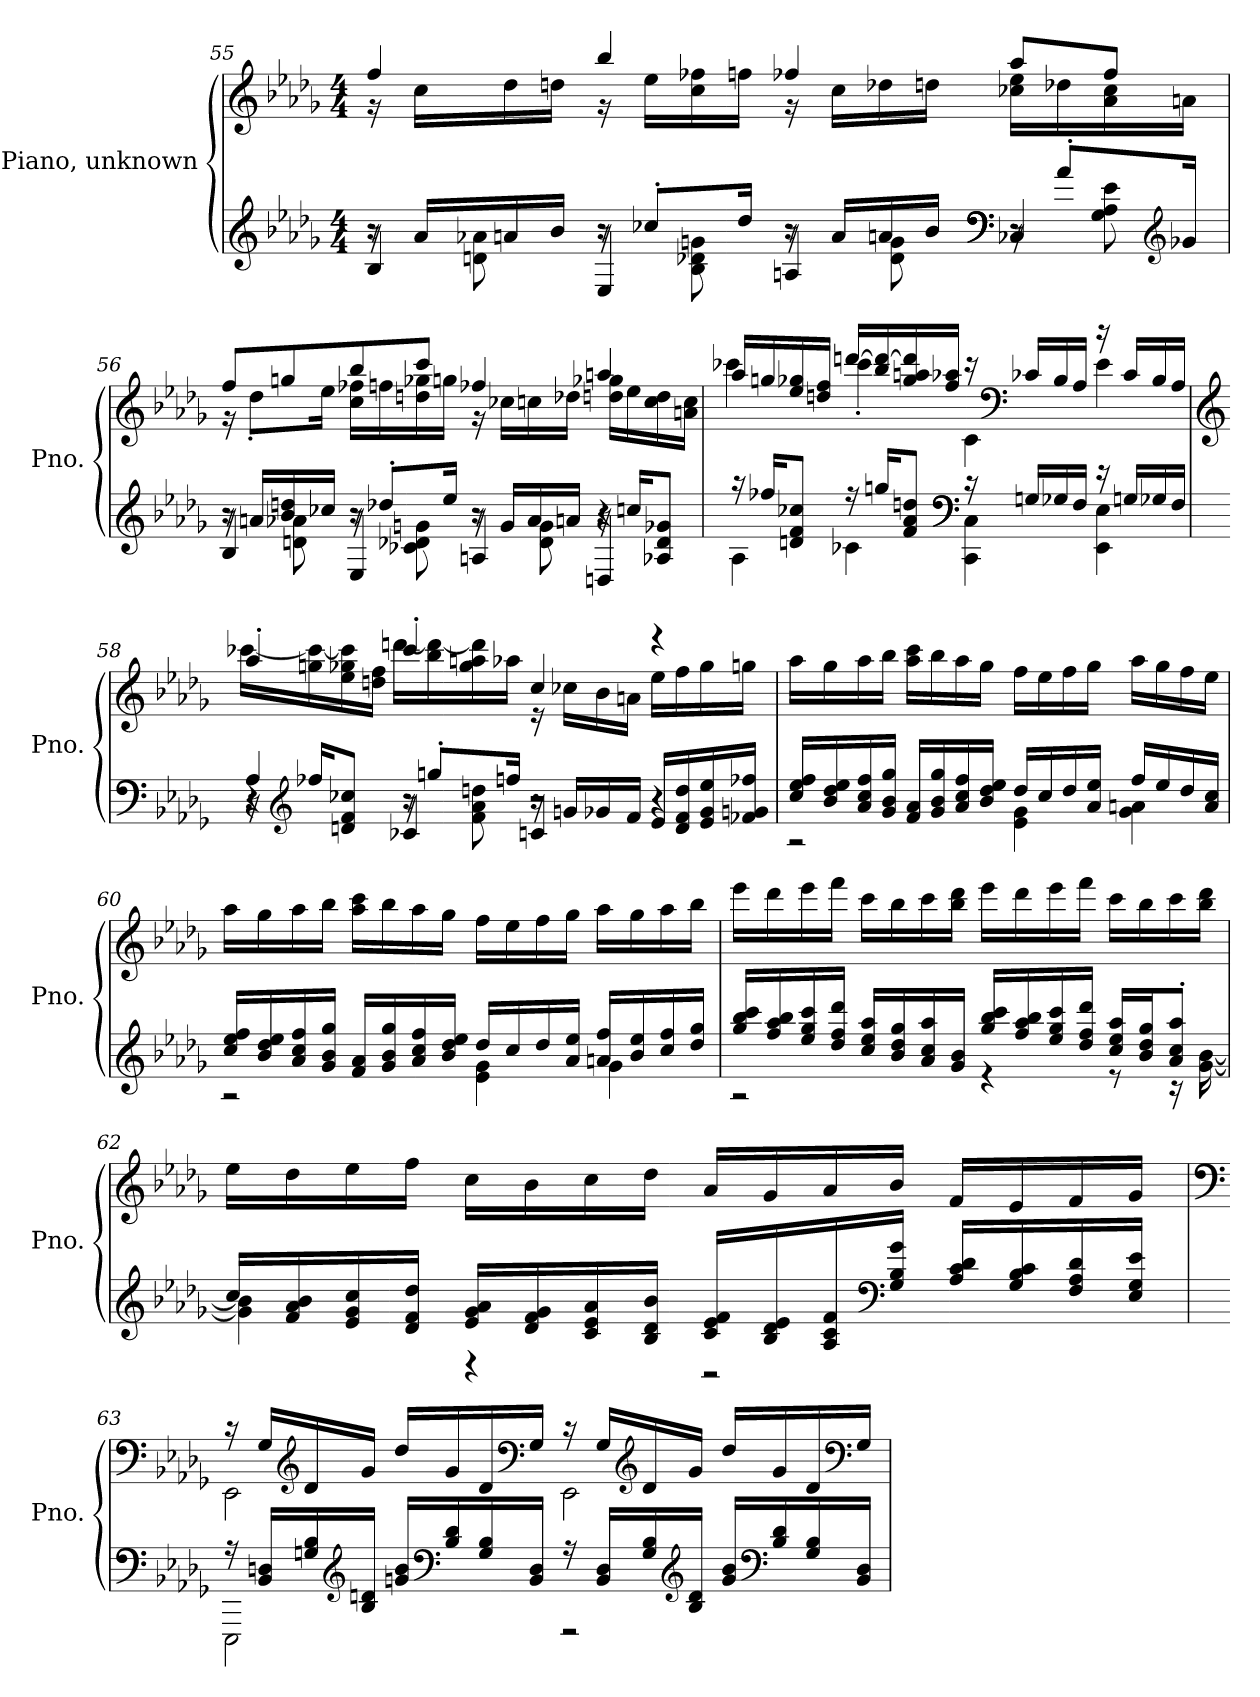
**kern	**kern
*part1	*part1
*staff2	*staff1
*I"Piano, unknown	*
*I'Pno.	*
!!LO:LB:g=z
*clefG2	*clefG2
*k[b-e-a-d-g-]	*k[b-e-a-d-g-]
*M4/4	*M4/4
=55	=55
*^	*^
*	*^	*	*
16r	8r	4B-/	4ff/	16r
16a-/LL	.	.	.	16cc\LL
16an/	8dn\ 8a-X\	.	.	16dd-\
16b-/JJ	.	.	.	16ddn\JJ
16r	8r	4E-/	4bb-/	16r
8cc-X'/L	.	.	.	16ee-\LL
.	8B-\ 8d-X\ 8gn\	.	.	16cc\ 16ff-X\
16dd-/Jk	.	.	.	16ffn\JJ
16r	8r	4An/	4ff-X/	16r
16a-/LL	.	.	.	16cc\LL
16an/	8d-\ 8g\	.	.	16dd-X\
16b-/JJ	.	.	.	16ddn\JJ
*clefF4	*	*	*	*
16r	8r	4C-X/	8aa-/L	16cc-X\ 16ee-\LL
8a'/L	.	.	.	16dd-X\
.	8G-\ 8A\ 8e-\	.	8ff-/J	16a-\ 16cc-\
*clefG2	*	*	*	*
16g-X/Jk	.	.	.	16an\JJ
!!LO:LB:g=z	!!
=56	=56	=56	=56	=56
16r	8r	4B-/	8ff/L	16r
16an/LL	.	.	.	8dd-'\L
16b-/ 16ddn/	8dn\ 8a-X\	.	8ggn/	.
16cc-X/JJ	.	.	.	16ee-\Jk
16r	8r	4E-/	8bb-/	16cc\ 16ff-X\LL
8dd-X'/L	.	.	.	16ffn\
.	8c-X\ 8d-X\ 8gn\	.	8ccc/J	16ddn\ 16gg-X\
16ee-/Jk	.	.	.	16ggn\JJ
16r	8r	4An/	4ff-X/	16r
16g/LL	.	.	.	16cc-X\LL
16a-/	8d-\ 8g\	.	.	16ccn\
16an/JJ	.	.	.	16dd-X\JJ
16r	4r	4Dn/	4aan/	16ddn\ 16gg-X\LL
16ccn/KL	.	.	.	16ee-\
8A-X/ 8d-/ 8g-X/J	.	.	.	16cc\ 16dd\
.	.	.	.	16an\ 16cc\JJ
*	*v	*v	*	*
!!LO:LB:g=z	!!
=57	=57	=57	=57
16r	4A-\	16aa-/LL	4ccc-X\
16ff-X/KL	.	16ggn/	.
8dn/ 8f/ 8cc-X/J	.	16ee-/ 16gg-X/	.
.	.	16ddn/ 16ff/JJ	.
16r	4c-X\	[16dddn/LL	4ccc-'\
16ggn/KL	.	16bb-/ 16ddd/_	.
8f/ 8a-/ 8ddn/J	.	16gg-/ 16aan/ 16ddd/]	.
.	.	16ff/ 16aa-X/JJ	.
*clefF4	*	*	*
16r	4CC\ 4C\	16r	4c\
*	*	*clefF4	*
16Gn/LL	.	16c-X/LL	.
16G-X/	.	16B-/	.
16F/JJ	.	16A-/JJ	.
16r	4EE-\ 4E-\	16r	4e-\
16Gn/LL	.	16c-/LL	.
16G-X/	.	16B-/	.
16F/JJ	.	16A-/JJ	.
*v	*v	*	*
!!LO:LB:g=z	!!
=58	=58	=58
*	*clefG2	*
*^	*	*
*	*^	*	*
16r	4r	4A-/	4aa-'/	[16ccc-X\LL
*clefG2	*	*	*	*
16ff-X/KL	.	.	.	16ggn\ 16ccc-\_
8dn/ 8f/ 8cc-X/J	.	.	.	16ee-\ 16gg-X\ 16ccc-\]
.	.	.	.	16ddn\ 16ff\JJ
16r	8r	4c-X/	4ccc-'/	[16dddn\LL
8ggn'/L	.	.	.	16bb-\ 16ddd\_
.	8f\ 8a-\ 8ddn\	.	.	16gg-\ 16aan\ 16ddd\]
16ffn/Jk	.	.	.	16aa-X\JJ
16r	2r	4cn/	4cc/	16r
16gn/LL	.	.	.	16cc-X\LL
16g-X/	.	.	.	16b-\
16f/JJ	.	.	.	16an\JJ
16e-/LL	.	4r	4r	16ee-\LL
16d/ 16f/ 16dd/	.	.	.	16ff\
16e-/ 16g-/ 16ee-/	.	.	.	16gg-\
16f-X/ 16gn/ 16ff-X/JJ	.	.	.	16ggn\JJ
*	*v	*v	*	*
*	*	*v	*v
!!LO:LB:g=z
=59	=59	=59
16cc/ 16ee-/ 16ff/LL	2r	16aa-\LL
16b-/ 16dd-/ 16ee-/	.	16gg-\
16a-/ 16cc/ 16ff/	.	16aa-\
16g-/ 16b-/ 16gg-/JJ	.	16bb-\JJ
16f/ 16a-/LL	.	16aa-\ 16ccc\LL
16g-/ 16b-/ 16gg-/	.	16bb-\
16a-/ 16cc/ 16ff/	.	16aa-\
16b-/ 16dd-/ 16ee-/JJ	.	16gg-\JJ
16dd-/LL	4e-\ 4g-\	16ff\LL
16cc/	.	16ee-\
16dd-/	.	16ff\
16a-/ 16ee-/JJ	.	16gg-\JJ
16ff/LL	4g-\ 4an\	16aa-\LL
16ee-/	.	16gg-\
16dd-/	.	16ff\
16a/ 16cc/JJ	.	16ee-\JJ
=60	=60	=60
16cc/ 16ee-/ 16ff/LL	2r	16aa-\LL
16b-/ 16dd-/ 16ee-/	.	16gg-\
16a-/ 16cc/ 16ff/	.	16aa-\
16g-/ 16b-/ 16gg-/JJ	.	16bb-\JJ
16f/ 16a-/LL	.	16aa-\ 16ccc\LL
16g-/ 16b-/ 16gg-/	.	16bb-\
16a-/ 16cc/ 16ff/	.	16aa-\
16b-/ 16dd-/ 16ee-/JJ	.	16gg-\JJ
16dd-/LL	4e-\ 4g-\	16ff\LL
16cc/	.	16ee-\
16dd-/	.	16ff\
16a-/ 16ee-/JJ	.	16gg-\JJ
16an/ 16ff/LL	4g-\	16aa-\LL
16b-/ 16ee-/	.	16gg-\
16cc/ 16ff/	.	16aa-\
16dd-/ 16gg-/JJ	.	16bb-\JJ
!!LO:PB:g=z
=61	=61	=61
16gg-/ 16bb-/ 16ccc/LL	2r	16eee-\LL
16ff/ 16aa-/ 16bb-/	.	16ddd-\
16ee-/ 16gg-/ 16ccc/	.	16eee-\
16dd-/ 16ff/ 16ddd-/JJ	.	16fff\JJ
16cc/ 16ee-/ 16aa-/LL	.	16ccc\LL
16b-/ 16dd-/ 16gg-/	.	16bb-\
16a-/ 16cc/ 16aa-/	.	16ccc\
16g-/ 16b-/JJ	.	16bb-\ 16ddd-\JJ
16gg-/ 16bb-/ 16ccc/LL	4r	16eee-\LL
16ff/ 16aa-/ 16bb-/	.	16ddd-\
16ee-/ 16gg-/ 16ccc/	.	16eee-\
16dd-/ 16ff/ 16ddd-/JJ	.	16fff\JJ
16cc/ 16ee-/ 16aa-/LL	8r	16ccc\LL
16b-/ 16dd-/ 16gg-/J	.	16bb-\
8a-/' 8cc/' 8aa-/'J	16r	16ccc\
.	[16g-\ [16b-\	16bb-\ 16ddd-\JJ
!!LO:LB:g=z
=62	=62	=62
16cc/LL	4g-\] 4b-\]	16ee-\LL
16f/ 16a-/ 16b-/	.	16dd-\
16e-/ 16g-/ 16cc/	.	16ee-\
16d-/ 16f/ 16dd-/JJ	.	16ff\JJ
16e-/ 16g-/ 16a-/LL	4r	16cc\LL
16d-/ 16f/ 16g-/	.	16b-\
16c/ 16e-/ 16a-/	.	16cc\
16B-/ 16d-/ 16b-/JJ	.	16dd-\JJ
16c/ 16e-/ 16f/LL	2r	16a-/LL
16B-/ 16d-/ 16e-/	.	16g-/
16A-/ 16c/ 16f/	.	16a-/
*clefF4	*	*
16G-/ 16B-/ 16g-/JJ	.	16b-/JJ
16A-/ 16c/ 16d-/LL	.	16f/LL
16G-/ 16B-/ 16c/	.	16e-/
16F/ 16A-/ 16d-/	.	16f/
16E-/ 16G-/ 16e-/JJ	.	16g-/JJ
!!LO:LB:g=z
=63	=63	=63
*	*	*clefF4
*	*	*^
16r	2EEE-\	16r	2EE-\
16BB-/ 16Dn/LL	.	16G-/LL	.
*	*	*clefG2	*
16Gn/ 16B-/	.	16d-/	.
*clefG2	*	*	*
16B-/ 16dn/JJ	.	16g-/JJ	.
16gn/ 16b-/LL	.	16dd-/LL	.
*clefF4	*	*	*
16B-/ 16d/	.	16g-/	.
16G/ 16B-/	.	16d-/	.
*	*	*clefF4	*
16BB-/ 16D/JJ	.	16G-/JJ	.
16r	2r	16r	2EE-\
16BB-/ 16D/LL	.	16G-/LL	.
*	*	*clefG2	*
16G/ 16B-/	.	16d-/	.
*clefG2	*	*	*
16B-/ 16d/JJ	.	16g-/JJ	.
16g/ 16b-/LL	.	16dd-/LL	.
*clefF4	*	*	*
16B-/ 16d/	.	16g-/	.
16G/ 16B-/	.	16d-/	.
*	*	*clefF4	*
16BB-/ 16D/JJ	.	16G-/JJ	.
*v	*v	*	*
*	*v	*v
=	=
*-	*-
